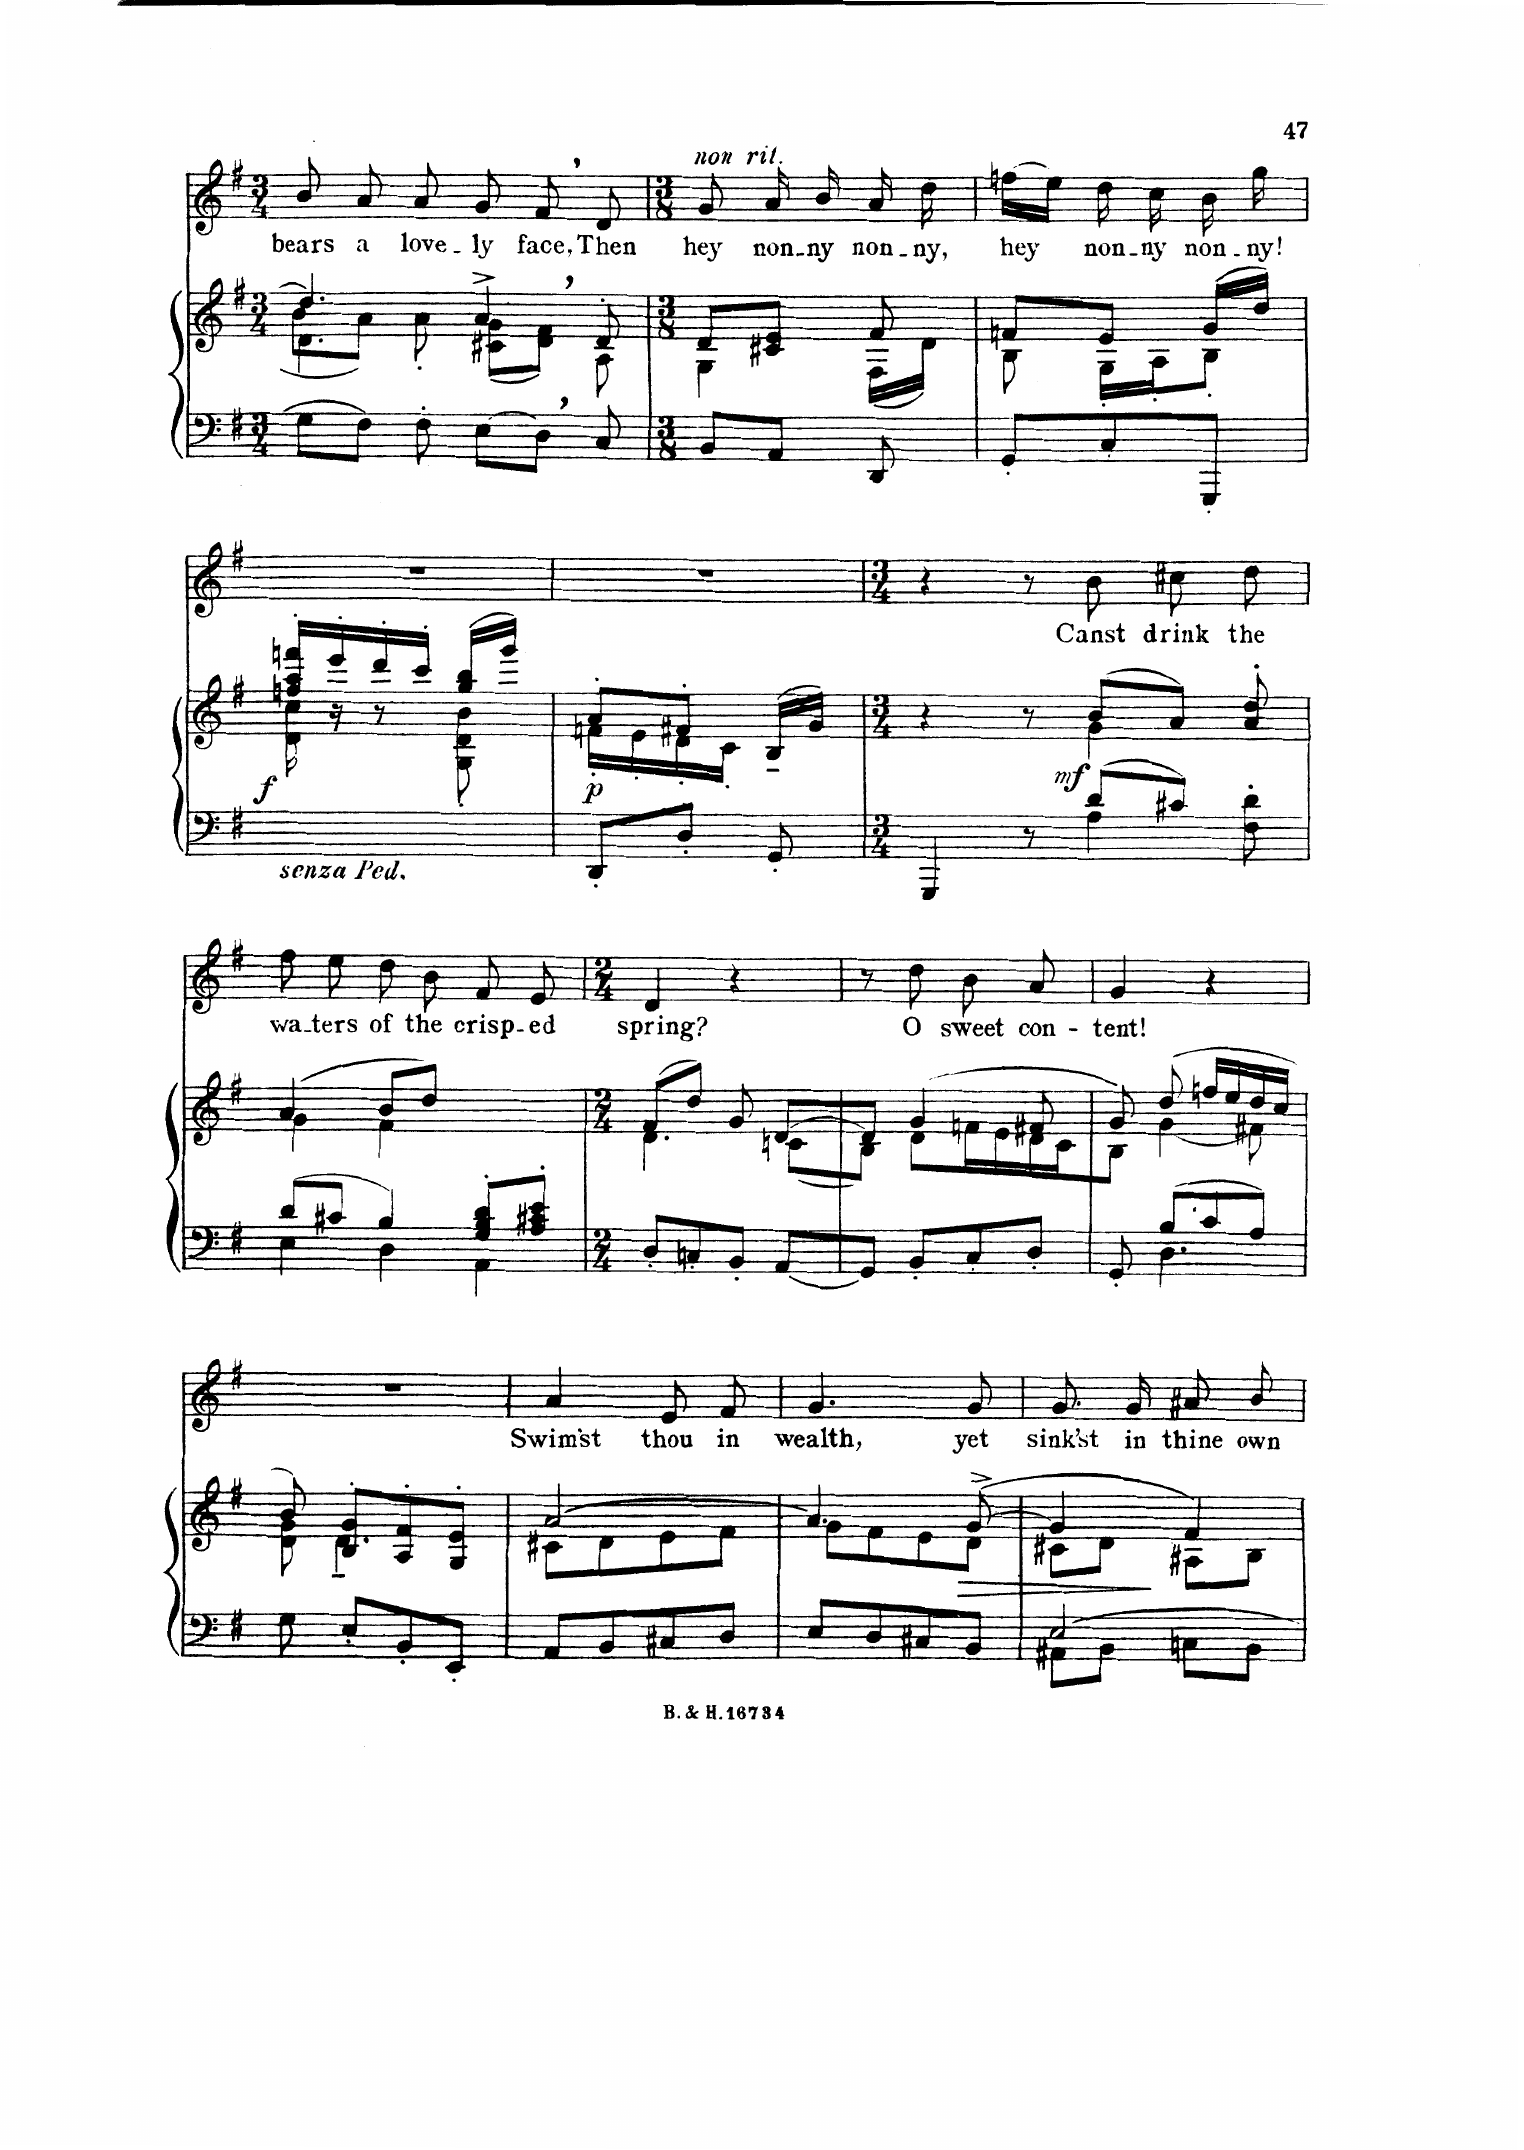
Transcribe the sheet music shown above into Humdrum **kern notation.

**kern	**kern	**dynam	**kern	**text
*part2	*part2	*part2	*part1	*part1
*staff3	*staff2	*staff2/3	*staff1	*staff1
*I"Piano	*	*	*I"Voice	*
*I'Pno	*	*	*	*
*clefF4	*clefG2	*	*clefG2	*
*k[f#]	*k[f#]	*	*k[f#]	*
*M3/4	*M3/4	*	*M3/4	*
=28	=28	=28	=28	=28
*	*^	*	*	*
*	*	*^	*	*	*
8G\L	4.dd/	8b\L	4.d\	.	8b/	bears
8F#\J	.	8a\J	.	.	8a/	a
8F#'\	.	8a'\	.	.	8a/	love-
8E\L	4a^,/	(8c#X\ 8g\L	4.ryy	.	8g/	-ly
8D,\J	.	8d\ 8f#\J)	.	.	8f#,/	face,
8C/	8d'/	8A\	.	.	8d/	Then
*	*v	*v	*v	*	*	*
=29	=29	=29	=29	=29
*M3/8	*M3/8	*	*M3/8	*
*	*^	*	*	*
!	!	!	!	!LO:TX:i:t=non rit.	!
8BB/L	8d/L	4G\	.	8g/	hey
8AA/J	8c#X/ 8e/J	.	.	16a/	non-
.	.	.	.	16b/	-ny
8DD/	8f#/	(16F#\LL	.	16a/	non-
.	.	16d\JJ)	.	16dd\	-ny,
=30	=30	=30	=30	=30	=30
8GG'/L	8fn/L	8B\	.	(16ffn\LL	hey
.	.	.	.	16ee\JJ)	.
8C'/	8e/J	16G'\LL	.	16dd\	non-
.	.	16A'\J	.	16cc\	-ny
8GGG'/J	(16g/LL	8B'\J	.	16b\	non-
.	16dd/JJ)	.	.	16gg\	-ny!
=31	=31	=31	=31	=31	=31
!LO:TX:i:t=senza Ped.	!	!	!	!	!
!	!	!	!LO:DY:b	!	!
16ryy	16ffn/'> 16aa/'> 16fffn/'>LL	16d\ 16cc\	f	4.r	.
16r	16eee'>/	8.ryy	.	.	.
8r	16ddd'>/	.	.	.	.
.	16ccc'>/JJ	.	.	.	.
8ryy	(>16gg/ 16bb/LL	8G\'< 8d\'< 8b\'<	.	.	.
.	16ggg/JJ)	.	.	.	.
=32	=32	=32	=32	=32	=32
!	!	!	!LO:DY:b	!	!
8DD'/L	8a'/L	16fn'\LL	p	4.r	.
.	.	16e'\	.	.	.
8D'/J	8f#X'/J	16d'\	.	.	.
.	.	16c'\JJ	.	.	.
8GG'/	(>16B~</LL	8ryy	.	.	.
.	16g/JJ)	.	.	.	.
=33	=33	=33	=33	=33	=33
*M3/4	*M3/4	*	*	*M3/4	*
*^	*	*	*	*	*
4GGG/	4.ryy	4r	4.ryy	.	4r	.
8r	.	8r	.	.	8r	.
!	!	!	!	!LO:DY:b	!	!
8d/L	4A\	(8b/L	4g\	mf	8b\	Canst
8c#X/J	.	8a/J)	.	.	8cc#X\	drink
8F#\' 8d\'	8ryy	8a/'> 8dd/'>	8ryy	.	8dd\	the
=34	=34	=34	=34	=34	=34	=34
*	*^	*	*	*	*	*
2ryy	8d/L	4E\	(4a/	4g\	.	8ff#\	wa-
.	8c#X/J	.	.	.	.	8ee\	-ters
.	4B/	4D\	8b/L	4f#\	.	8dd\	of
.	.	.	8dd/J)	.	.	8b\	the
8G/'> 8B/'> 8d/'>L	4ryy	4AA\	4ryy	4ryy	.	8f#/	crisp-
8A/'> 8c#/'> 8e/'>J	.	.	.	.	.	8e/	-ed
*v	*v	*v	*	*	*	*	*
=35	=35	=35	=35	=35	=35
*M2/4	*M2/4	*	*	*M2/4	*
!	!	!LO:N:head=solid	!	!	!
8D'/L	(8f#/L	4.d\	.	4d/	spring?
8Cn'/	8dd/J)	.	.	.	.
8BB'/J	8g/	.	.	4r	.
8AA/L	[8d/L	(8cn\L	.	.	.
=36	=36	=36	=36	=36	=36
8GG/J	8d/J]	8B\J)	.	8r	.
8BB'/L	(4g/	8d\L	.	8dd\	O
8C'/	.	16fn\L	.	8b\	sweet
.	.	16e\	.	.	.
8D'/J	8f#X/	16d\	.	8a/	con-
.	.	16c\J	.	.	.
=37	=37	=37	=37	=37	=37
*^	*	*	*	*	*
8GG'/	8ryy	8g/)	8B\J	.	4g/	-tent!
8B/L	4.D\	(8dd/	(4g\	.	.	.
8c/	.	16ffn/LL	.	.	4r	.
.	.	16ee/	.	.	.	.
8A/J	.	16dd/	8f#X\)	.	.	.
.	.	16cc/JJ	.	.	.	.
*v	*v	*	*	*	*	*
=38	=38	=38	=38	=38	=38
8G\	8b/)	8d\ 8g\	.	2r	.
8E'/L	8B/' 8g/'L	4.d~\	.	.	.
8BB'/	8A/' 8f#/'	.	.	.	.
8EE'/J	8G/' 8e/'J	.	.	.	.
=39	=39	=39	=39	=39	=39
8AA/L	[2a/	8c#X\L	.	4a/	Swim’st
8BB/	.	8d\	.	.	.
8C#X/	.	8e\	.	8e/	thou
8D/J	.	8f#\J	.	8f#/	in
=40	=40	=40	=40	=40	=40
8E/L	4.a/]	8g\L	.	4.g/	wealth,
8D/	.	8f#\	.	.	.
8C#X/	.	8e\	.	.	.
!	!	!	!LO:HP:b	!	!
8BB/J	([8g^/	8d\J	>	8g/	yet
=41	=41	=41	=41	=41	=41
*^	*	*	*	*	*
[2E/	8AA#X\L	4g/]	8c#X\L	.	8.g/	sink’st
.	8BB\J	.	8d\J	.	.	.
.	.	.	.	.	16g/	in
.	8Cn\L	4f#/)	8A#X\L	]	8a#X/	thine
.	8BB\J	.	8B\J	.	8b/	own
*v	*v	*	*	*	*	*
*	*v	*v	*	*	*
=	=	=	=	=
*-	*-	*-	*-	*-
